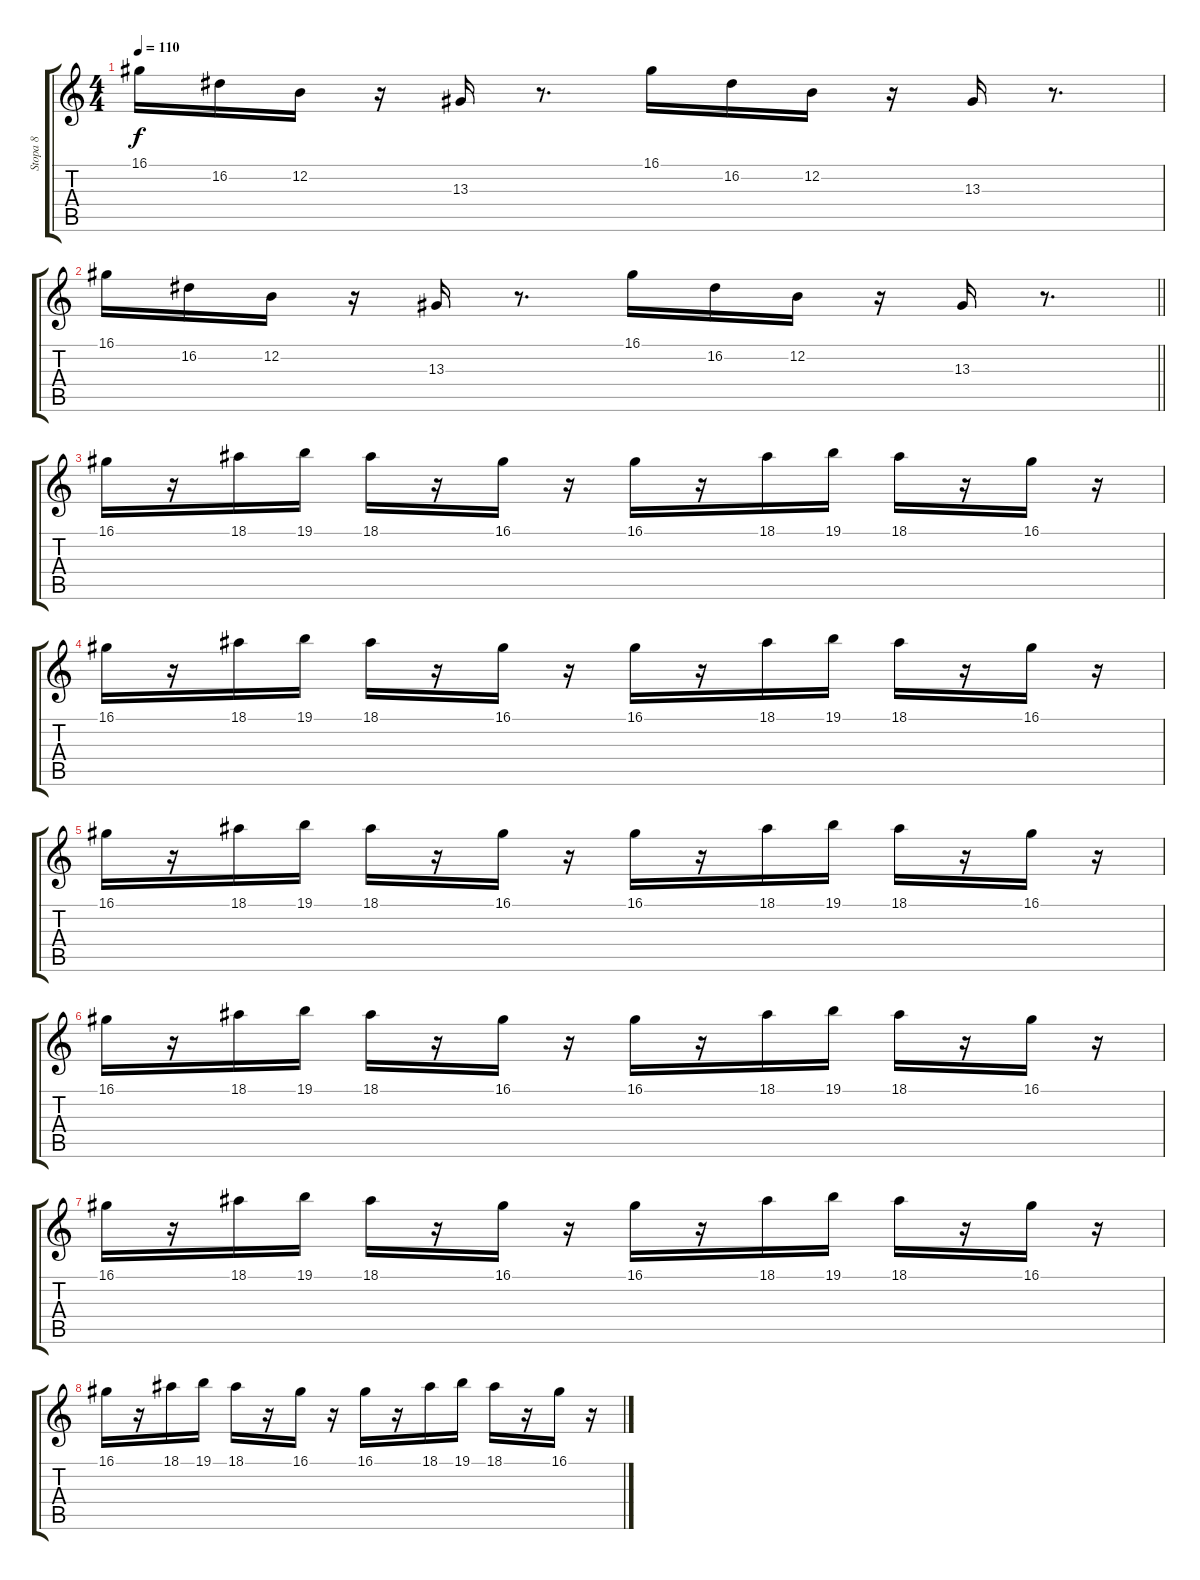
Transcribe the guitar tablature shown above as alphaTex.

\track ("Stopa 8" "Stopa 8") {instrument flute}
\staff {score tabs}
\tuning (E4 B3 G3 D3 A2 E2) {hide}
\ts (4 4)
\tempo 110
\clef g2
\ks c
16.1.16{dy f} 16.2.16 12.2.16 r.16 13.3.16 r.8{d} 16.1.16 16.2.16 12.2.16 r.16 13.3.16 r.8{d} |
\barLineRight lightlight
16.1.16 16.2.16 12.2.16 r.16 13.3.16 r.8{d} 16.1.16 16.2.16 12.2.16 r.16 13.3.16 r.8{d} |
\section ("" "")
16.1.16{volume 10} r.16 18.1.16 19.1.16 18.1.16 r.16 16.1.16 r.16 16.1.16 r.16 18.1.16 19.1.16 18.1.16 r.16 16.1.16 r.16 |
16.1.16 r.16 18.1.16 19.1.16 18.1.16 r.16 16.1.16 r.16 16.1.16 r.16 18.1.16 19.1.16 18.1.16 r.16 16.1.16 r.16 |
16.1.16 r.16 18.1.16 19.1.16 18.1.16 r.16 16.1.16 r.16 16.1.16 r.16 18.1.16 19.1.16 18.1.16 r.16 16.1.16 r.16 |
16.1.16 r.16 18.1.16 19.1.16 18.1.16 r.16 16.1.16 r.16 16.1.16 r.16 18.1.16 19.1.16 18.1.16 r.16 16.1.16 r.16 |
16.1.16 r.16 18.1.16 19.1.16 18.1.16 r.16 16.1.16 r.16 16.1.16 r.16 18.1.16 19.1.16 18.1.16 r.16 16.1.16 r.16 |
16.1.16 r.16 18.1.16 19.1.16 18.1.16 r.16 16.1.16 r.16 16.1.16 r.16 18.1.16 19.1.16 18.1.16 r.16 16.1.16 r.16
